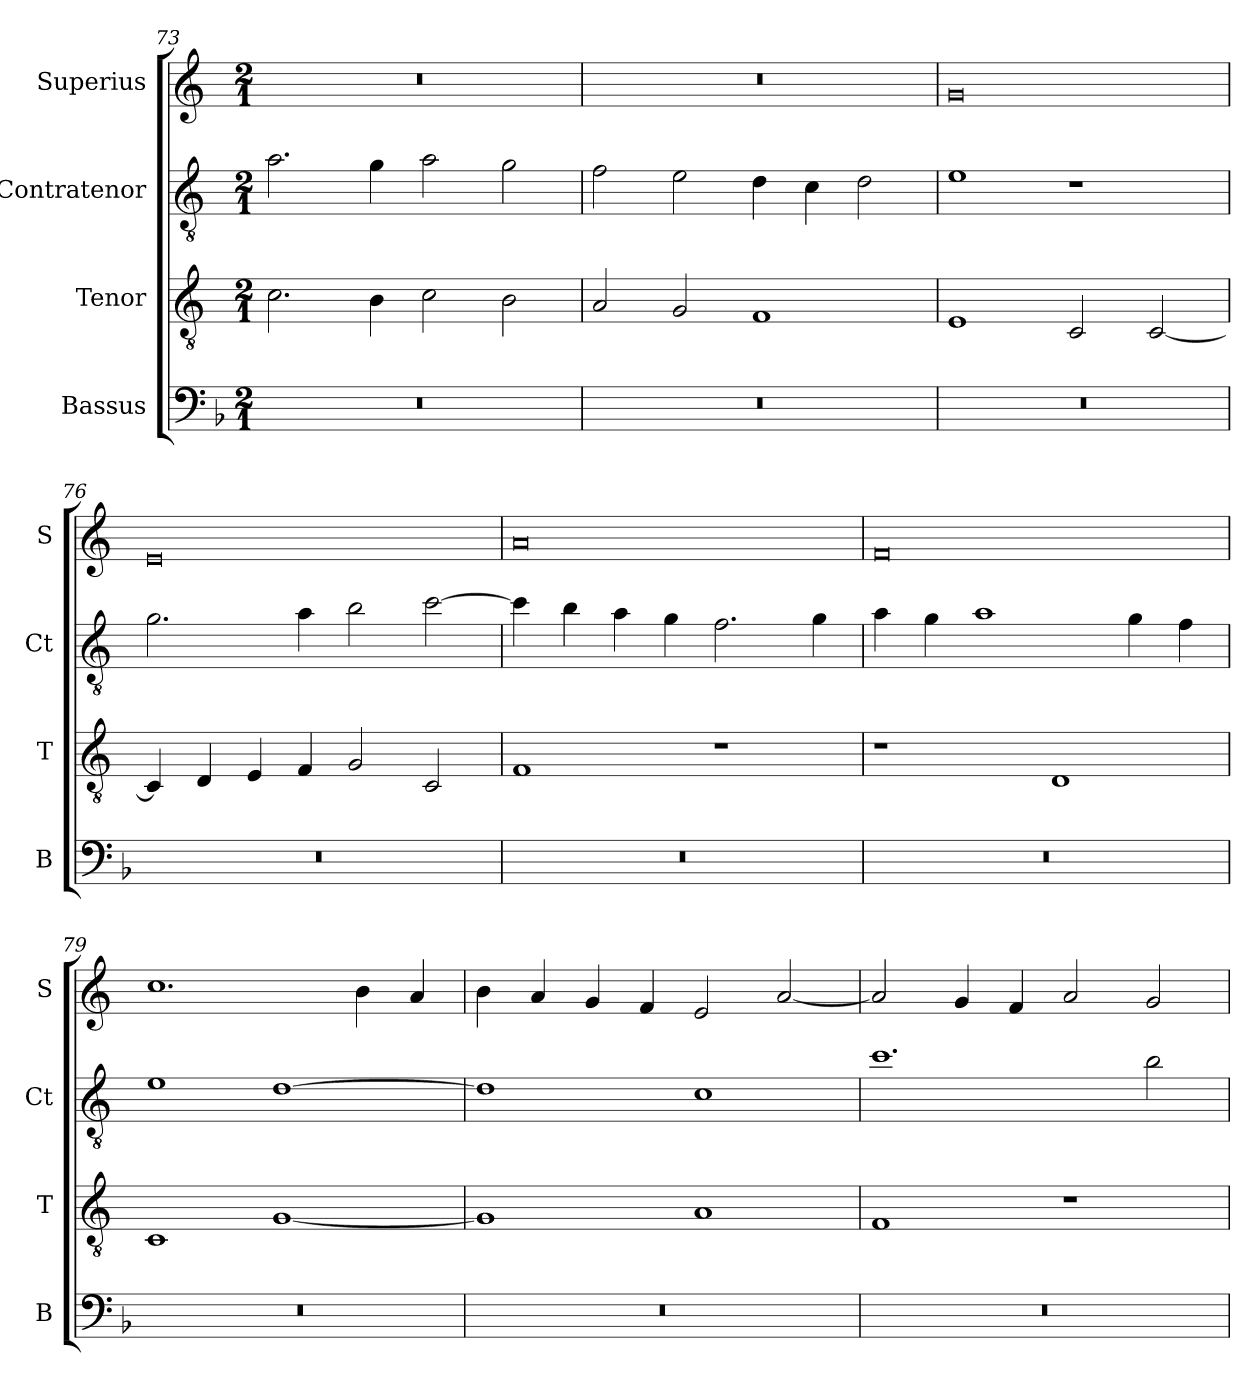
**kern	**kern	**kern	**kern
*part4	*part3	*part2	*part1
*staff4	*staff3	*staff2	*staff1
*I"Bassus	*I"Tenor	*I"Contratenor	*I"Superius
*I'B	*I'T	*I'Ct	*I'S
*clefF4	*clefGv2	*clefGv2	*clefG2
*k[b-]	*k[]	*k[]	*k[]
*M2/1	*M2/1	*M2/1	*M2/1
=73	=73	=73	=73
0r	2.c\	2.a\	0r
.	4B\	4g\	.
.	2c\	2a\	.
.	2B\	2g\	.
=74	=74	=74	=74
0r	2A/	2f\	0r
.	2G/	2e\	.
.	1F	4d\	.
.	.	4c\	.
.	.	2d\	.
=75	=75	=75	=75
0r	1E	1e	0g
.	2C/	1r	.
.	[2C/	.	.
=76	=76	=76	=76
0r	4C/]	2.g\	0e
.	4D/	.	.
.	4E/	.	.
.	4F/	4a\	.
.	2G/	2b\	.
.	2C/	[2cc\	.
=77	=77	=77	=77
0r	1F	4cc\]	0a
.	.	4b\	.
.	.	4a\	.
.	.	4g\	.
.	1r	2.f\	.
.	.	4g\	.
=78	=78	=78	=78
0r	1r	4a\	0f
.	.	4g\	.
.	.	1a	.
.	1D	.	.
.	.	4g\	.
.	.	4f\	.
=79	=79	=79	=79
0r	1C	1e	1.cc
.	[1G	[1d	.
.	.	.	4b\
.	.	.	4a/
=80	=80	=80	=80
0r	1G]	1d]	4b\
.	.	.	4a/
.	.	.	4g/
.	.	.	4f/
.	1A	1c	2e/
.	.	.	[2a/
=81	=81	=81	=81
0r	1F	1.cc	2a/]
.	.	.	4g/
.	.	.	4f/
.	1r	.	2a/
.	.	2b\	2g/
=	=	=	=
*-	*-	*-	*-
